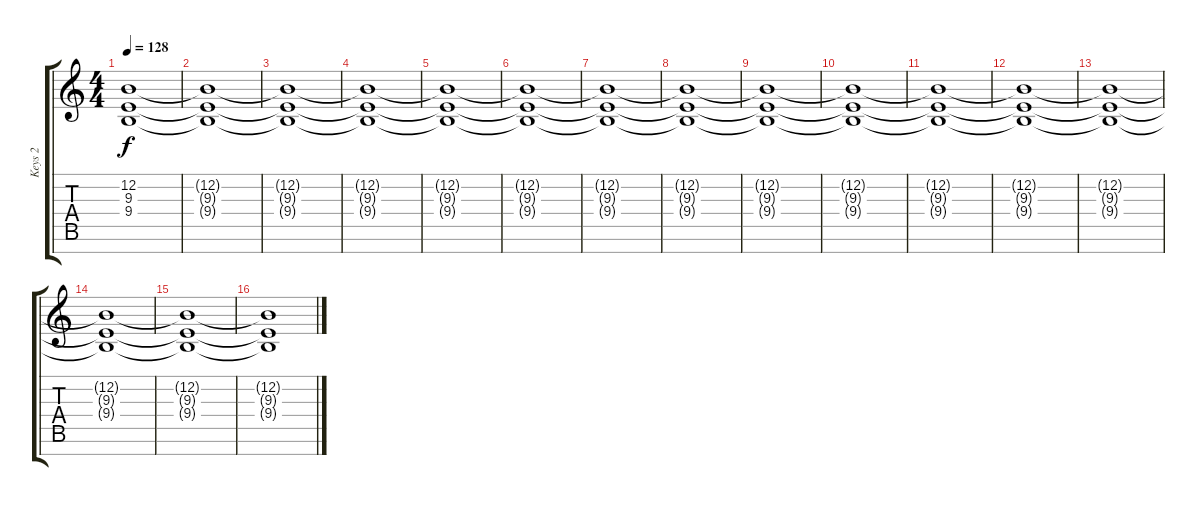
\track ("Keys 2" "Keys 2") {instrument lead1square}
\staff {score tabs}
\tuning (E4 B3 G3 D3 A2 E2 B1) {hide}
\ts (4 4)
\tempo 128
\clef g2
\ks c
(12.2{t} 9.3{t} 9.4{t}).1{dy f} |
(12.2{t} 9.3{t} 9.4{t}).1 |
(12.2{t} 9.3{t} 9.4{t}).1 |
(12.2{t} 9.3{t} 9.4{t}).1 |
(12.2{t} 9.3{t} 9.4{t}).1 |
(12.2{t} 9.3{t} 9.4{t}).1 |
(12.2{t} 9.3{t} 9.4{t}).1 |
(12.2{t} 9.3{t} 9.4{t}).1 |
(12.2{t} 9.3{t} 9.4{t}).1 |
(12.2{t} 9.3{t} 9.4{t}).1 |
(12.2{t} 9.3{t} 9.4{t}).1 |
(12.2{t} 9.3{t} 9.4{t}).1 |
(12.2{t} 9.3{t} 9.4{t}).1 |
(12.2{t} 9.3{t} 9.4{t}).1 |
(12.2{t} 9.3{t} 9.4{t}).1 |
(12.2{t} 9.3{t} 9.4{t}).1
